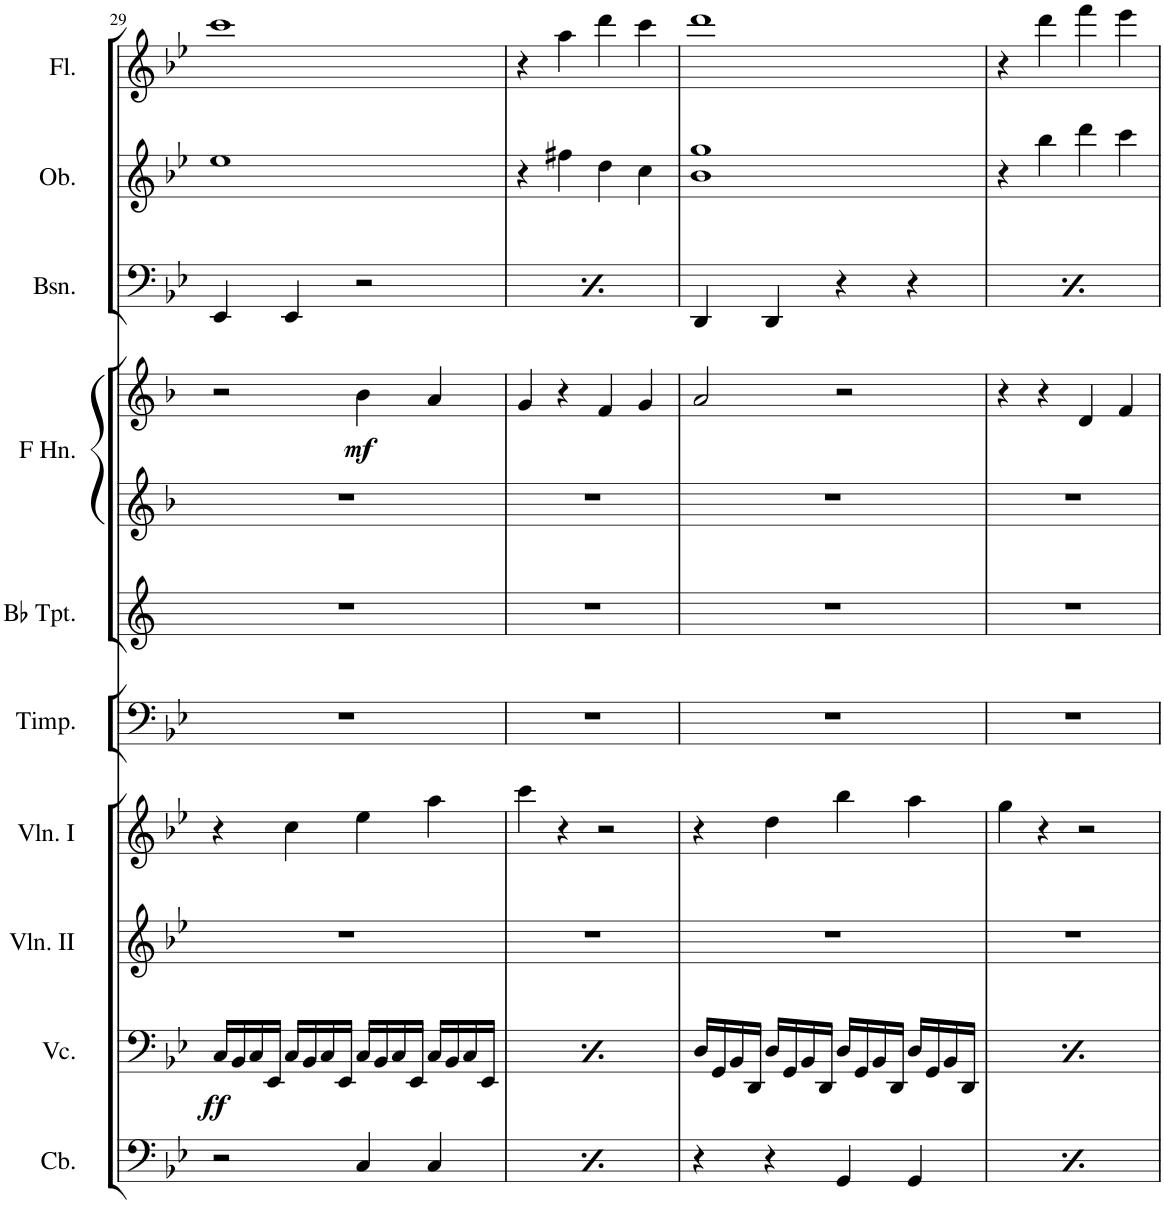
**kern	**kern	**dynam	**kern	**kern	**kern	**kern	**kern	**kern	**dynam	**kern	**kern	**kern
*part10	*part9	*part9	*part8	*part7	*part6	*part5	*part4	*part4	*part4	*part3	*part2	*part1
*staff11	*staff10	*staff10	*staff9	*staff8	*staff7	*staff6	*staff5	*staff4	*staff4/5	*staff3	*staff2	*staff1
*I"Contrabasses	*I"Violoncellos	*	*I"Violins II	*I"Violins I	*I"Timpani	*I"Trumpets in Bb	*I"Horns in F	*	*	*I"Bassoons	*I"Oboes	*I"Flutes
*I'Cb.	*I'Vc.	*	*I'Vln. II	*I'Vln. I	*I'Timp.	*	*	*	*	*I'Bsn.	*I'Ob.	*I'Fl.
!!LO:PB:g=z
*clefF4	*clefF4	*	*clefG2	*clefG2	*clefF4	*clefG2	*clefG2	*clefG2	*	*clefF4	*clefG2	*clefG2
*Trd7c12	*	*	*	*	*	*Trd1c2	*Trd4c7	*Trd4c7	*	*	*	*
*k[b-e-]	*k[b-e-]	*	*k[b-e-]	*k[b-e-]	*k[b-e-]	*k[]	*k[b-]	*k[b-]	*	*k[b-e-]	*k[b-e-]	*k[b-e-]
*M4/4	*M4/4	*	*M4/4	*M4/4	*M4/4	*M4/4	*M4/4	*M4/4	*	*M4/4	*M4/4	*M4/4
=29	=29	=29	=29	=29	=29	=29	=29	=29	=29	=29	=29	=29
!	!	!LO:DY:b	!	!	!	!	!	!	!	!	!	!
2r	16C/LL	ff	1r	4r	1r	1r	1r	2r	.	4EE-/	1ee-	1ccc
.	16BB-/	.	.	.	.	.	.	.	.	.	.	.
.	16C/	.	.	.	.	.	.	.	.	.	.	.
.	16EE-/JJ	.	.	.	.	.	.	.	.	.	.	.
.	16C/LL	.	.	4cc\	.	.	.	.	.	4EE-/	.	.
.	16BB-/	.	.	.	.	.	.	.	.	.	.	.
.	16C/	.	.	.	.	.	.	.	.	.	.	.
.	16EE-/JJ	.	.	.	.	.	.	.	.	.	.	.
!	!	!	!	!	!	!	!	!	!LO:DY:b	!	!	!
4C/	16C/LL	.	.	4ee-\	.	.	.	4b-\	mf	2r	.	.
.	16BB-/	.	.	.	.	.	.	.	.	.	.	.
.	16C/	.	.	.	.	.	.	.	.	.	.	.
.	16EE-/JJ	.	.	.	.	.	.	.	.	.	.	.
4C/	16C/LL	.	.	4aa\	.	.	.	4a/	.	.	.	.
.	16BB-/	.	.	.	.	.	.	.	.	.	.	.
.	16C/	.	.	.	.	.	.	.	.	.	.	.
.	16EE-/JJ	.	.	.	.	.	.	.	.	.	.	.
=30	=30	=30	=30	=30	=30	=30	=30	=30	=30	=30	=30	=30
!	!	!LO:DY:b	!	!	!	!	!	!	!	!	!	!
2r	16C/LL	ff	1r	4ccc\	1r	1r	1r	4g/	.	4EE-/	4r	4r
.	16BB-/	.	.	.	.	.	.	.	.	.	.	.
.	16C/	.	.	.	.	.	.	.	.	.	.	.
.	16EE-/JJ	.	.	.	.	.	.	.	.	.	.	.
.	16C/LL	.	.	4r	.	.	.	4r	.	4EE-/	4ff#X\	4aa\
.	16BB-/	.	.	.	.	.	.	.	.	.	.	.
.	16C/	.	.	.	.	.	.	.	.	.	.	.
.	16EE-/JJ	.	.	.	.	.	.	.	.	.	.	.
4C/	16C/LL	.	.	2r	.	.	.	4f/	.	2r	4dd\	4ddd\
.	16BB-/	.	.	.	.	.	.	.	.	.	.	.
.	16C/	.	.	.	.	.	.	.	.	.	.	.
.	16EE-/JJ	.	.	.	.	.	.	.	.	.	.	.
4C/	16C/LL	.	.	.	.	.	.	4g/	.	.	4cc\	4ccc\
.	16BB-/	.	.	.	.	.	.	.	.	.	.	.
.	16C/	.	.	.	.	.	.	.	.	.	.	.
.	16EE-/JJ	.	.	.	.	.	.	.	.	.	.	.
=31	=31	=31	=31	=31	=31	=31	=31	=31	=31	=31	=31	=31
4r	16D/LL	.	1r	4r	1r	1r	1r	2a/	.	4DD/	1b- 1gg	1ddd
.	16GG/	.	.	.	.	.	.	.	.	.	.	.
.	16BB-/	.	.	.	.	.	.	.	.	.	.	.
.	16DD/JJ	.	.	.	.	.	.	.	.	.	.	.
4r	16D/LL	.	.	4dd\	.	.	.	.	.	4DD/	.	.
.	16GG/	.	.	.	.	.	.	.	.	.	.	.
.	16BB-/	.	.	.	.	.	.	.	.	.	.	.
.	16DD/JJ	.	.	.	.	.	.	.	.	.	.	.
4GG/	16D/LL	.	.	4bb-\	.	.	.	2r	.	4r	.	.
.	16GG/	.	.	.	.	.	.	.	.	.	.	.
.	16BB-/	.	.	.	.	.	.	.	.	.	.	.
.	16DD/JJ	.	.	.	.	.	.	.	.	.	.	.
4GG/	16D/LL	.	.	4aa\	.	.	.	.	.	4r	.	.
.	16GG/	.	.	.	.	.	.	.	.	.	.	.
.	16BB-/	.	.	.	.	.	.	.	.	.	.	.
.	16DD/JJ	.	.	.	.	.	.	.	.	.	.	.
=32	=32	=32	=32	=32	=32	=32	=32	=32	=32	=32	=32	=32
4r	16D/LL	.	1r	4gg\	1r	1r	1r	4r	.	4DD/	4r	4r
.	16GG/	.	.	.	.	.	.	.	.	.	.	.
.	16BB-/	.	.	.	.	.	.	.	.	.	.	.
.	16DD/JJ	.	.	.	.	.	.	.	.	.	.	.
4r	16D/LL	.	.	4r	.	.	.	4r	.	4DD/	4bb-\	4ddd\
.	16GG/	.	.	.	.	.	.	.	.	.	.	.
.	16BB-/	.	.	.	.	.	.	.	.	.	.	.
.	16DD/JJ	.	.	.	.	.	.	.	.	.	.	.
4GG/	16D/LL	.	.	2r	.	.	.	4d/	.	4r	4ddd\	4fff\
.	16GG/	.	.	.	.	.	.	.	.	.	.	.
.	16BB-/	.	.	.	.	.	.	.	.	.	.	.
.	16DD/JJ	.	.	.	.	.	.	.	.	.	.	.
4GG/	16D/LL	.	.	.	.	.	.	4f/	.	4r	4ccc\	4eee-\
.	16GG/	.	.	.	.	.	.	.	.	.	.	.
.	16BB-/	.	.	.	.	.	.	.	.	.	.	.
.	16DD/JJ	.	.	.	.	.	.	.	.	.	.	.
=	=	=	=	=	=	=	=	=	=	=	=	=
*-	*-	*-	*-	*-	*-	*-	*-	*-	*-	*-	*-	*-
